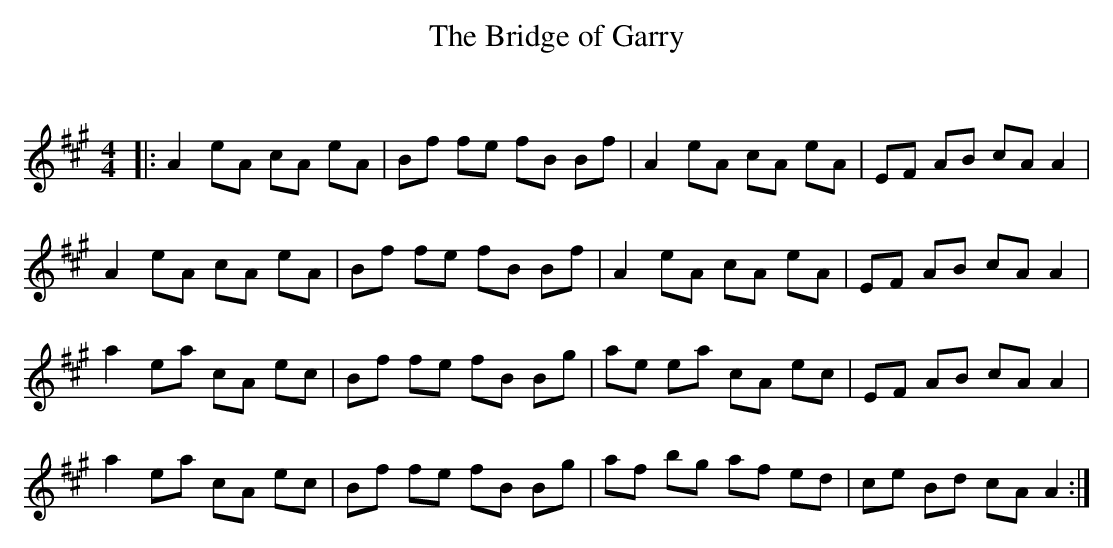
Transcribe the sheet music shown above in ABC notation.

X:1
T: The Bridge of Garry
C:
Q: 232
K:A
M:4/4
L:1/8
|:A2eA cA eA|Bf fe fB Bf|A2eA cA eA|EF AB cAA2|
A2eA cA eA|Bf fe fB Bf|A2eA cA eA|EF AB cAA2|
a2ea cA ec|Bf fe fB Bg|ae ea cA ec|EF AB cAA2|
a2ea cA ec|Bf fe fB Bg|af bg af ed|ce Bd cAA2:|
